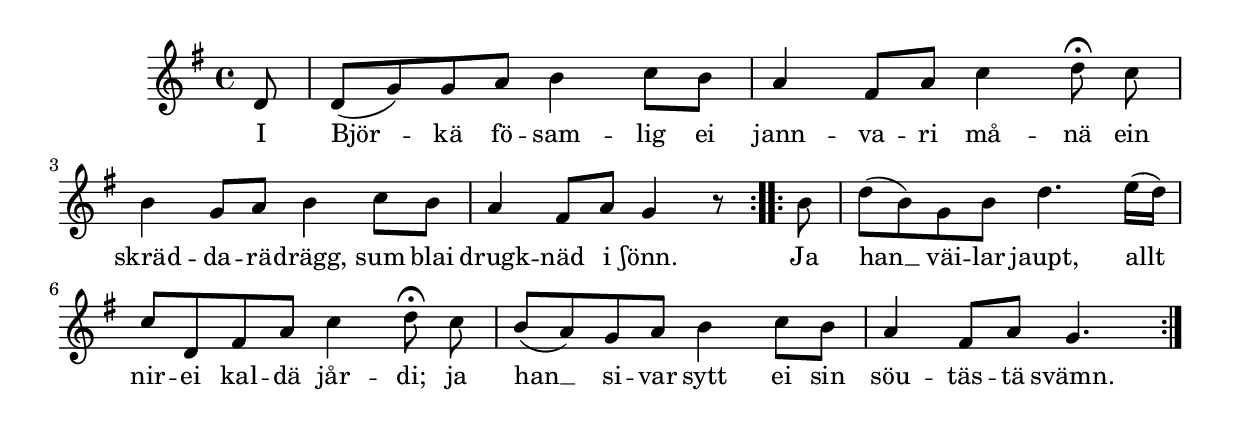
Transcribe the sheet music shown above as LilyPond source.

{
\time 4/4
\key g \major

\repeat volta 2 { 
 \partial 8
 d'8  | 
 d'-( g'-) g' a' b'4 c''8 b'  | 
 a'4 fis'8 a' c''4 d''8-\fermata c''\noBeam  | 
 b'4 g'8 a' b'4 c''8 b'  | 
 a'4 fis'8 a' g'4 r8
 } %( endrepeat )% 
\repeat volta 2 { 
 b'  | 
 d''-( b'-) g' b' d''4. e''16-( d''-)  | 
 c''8 d' fis' a' c''4 d''8-\fermata c''\noBeam  | 
 b'-( a'-) g' a' b'4 c''8 b'  | 
 a'4 fis'8 a' g'4.
 } %( endrepeat )% 
}
 \addlyrics {
     I Björ --  -- kä fö -- sam -- lig ei jann -- va -- ri må -- nä ein
     skräd -- da -- rä -- drägg, sum blai drugk -- näd i ʃönn. Ja
     han __ väi -- lar jaupt, allt nir -- ei kal -- dä jår -- di; ja
     han __ si -- var sytt ei sin söu -- täs -- tä svämn.
}
